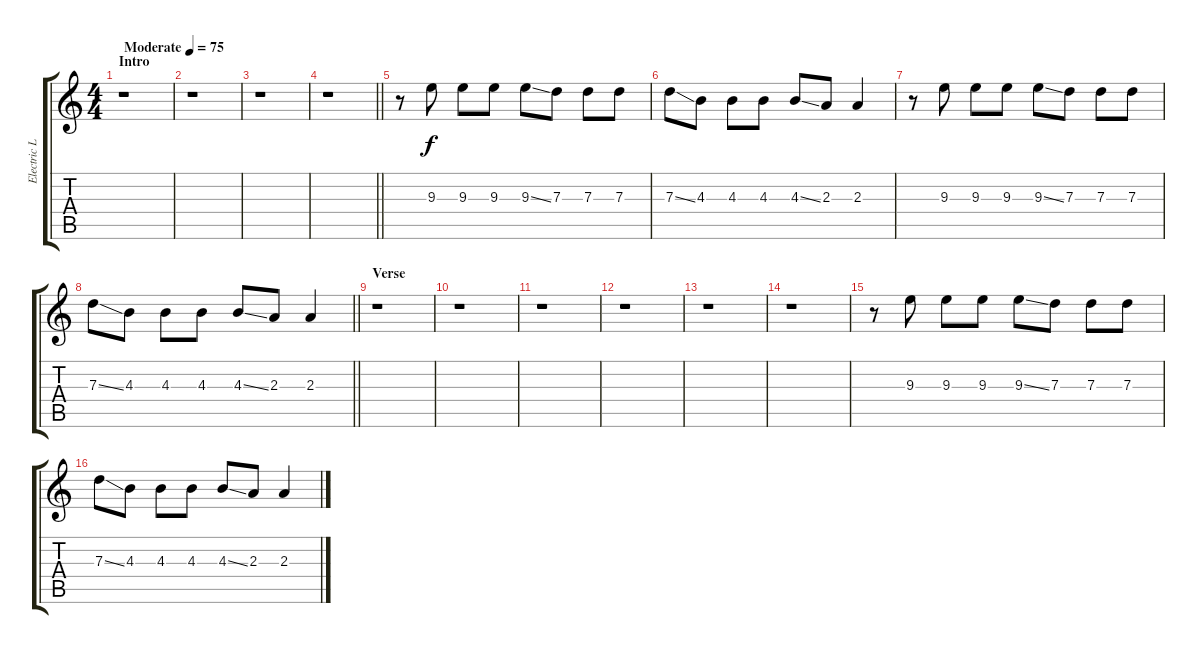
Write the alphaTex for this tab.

\track ("Electric Lead" "Electric L") {instrument electricguitarjazz bank 255}
\staff {score tabs}
\tuning (E4 B3 G3 D3 A2 E2) {hide}
\ts (4 4)
\section ("" "Intro")
\tempo (75 "Moderate")
\clef g2
\ks c
r.1{dy f instrument electricguitarjazz} |
r.1 |
r.1 |
\barLineRight lightlight
r.1 |
r.8 9.3.8 9.3.8 9.3.8 9.3{ss}.8 7.3.8 7.3.8 7.3.8 |
7.3{ss}.8 4.3.8 4.3.8 4.3.8 4.3{ss}.8 2.3.8 2.3.4 |
r.8 9.3.8 9.3.8 9.3.8 9.3{ss}.8 7.3.8 7.3.8 7.3.8 |
\barLineRight lightlight
7.3{ss}.8 4.3.8 4.3.8 4.3.8 4.3{ss}.8 2.3.8 2.3.4 |
\section ("" "Verse")
r.1 |
r.1 |
r.1 |
r.1 |
r.1 |
r.1 |
r.8 9.3.8 9.3.8 9.3.8 9.3{ss}.8 7.3.8 7.3.8 7.3.8 |
7.3{ss}.8 4.3.8 4.3.8 4.3.8 4.3{ss}.8 2.3.8 2.3.4
